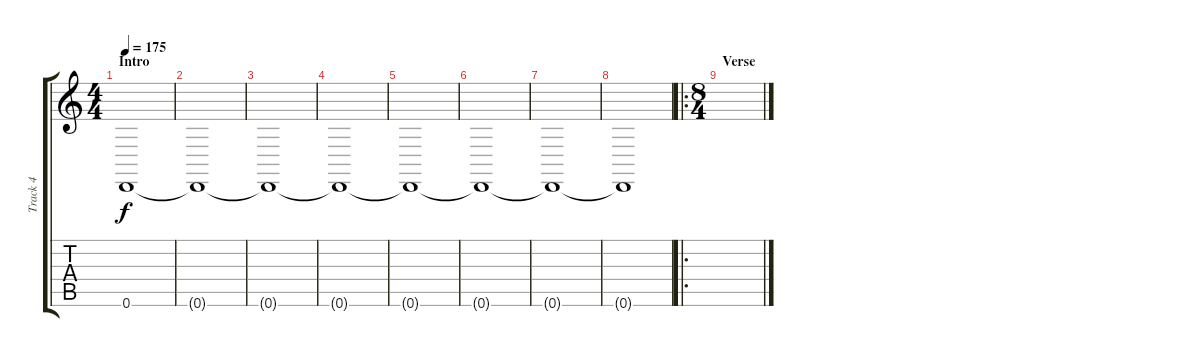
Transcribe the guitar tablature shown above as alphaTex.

\track ("Track 4" "Track 4") {instrument stringensemble2}
\staff {score tabs}
\tuning (D4 A3 F3 C3 G2 D2) {hide}
\ts (4 4)
\section ("" "Intro")
\tempo 175
\clef g2
\ks c
0.6.1{dy f volume 9 instrument stringensemble2} |
0.6{t}.1{volume 10} |
0.6{t}.1{volume 11} |
0.6{t}.1{volume 12} |
0.6{t}.1{volume 13} |
0.6{t}.1{volume 14} |
0.6{t}.1{volume 15} |
0.6{t}.1{volume 16} |
\ro
\ts (8 4)
\section ("" "Verse")
